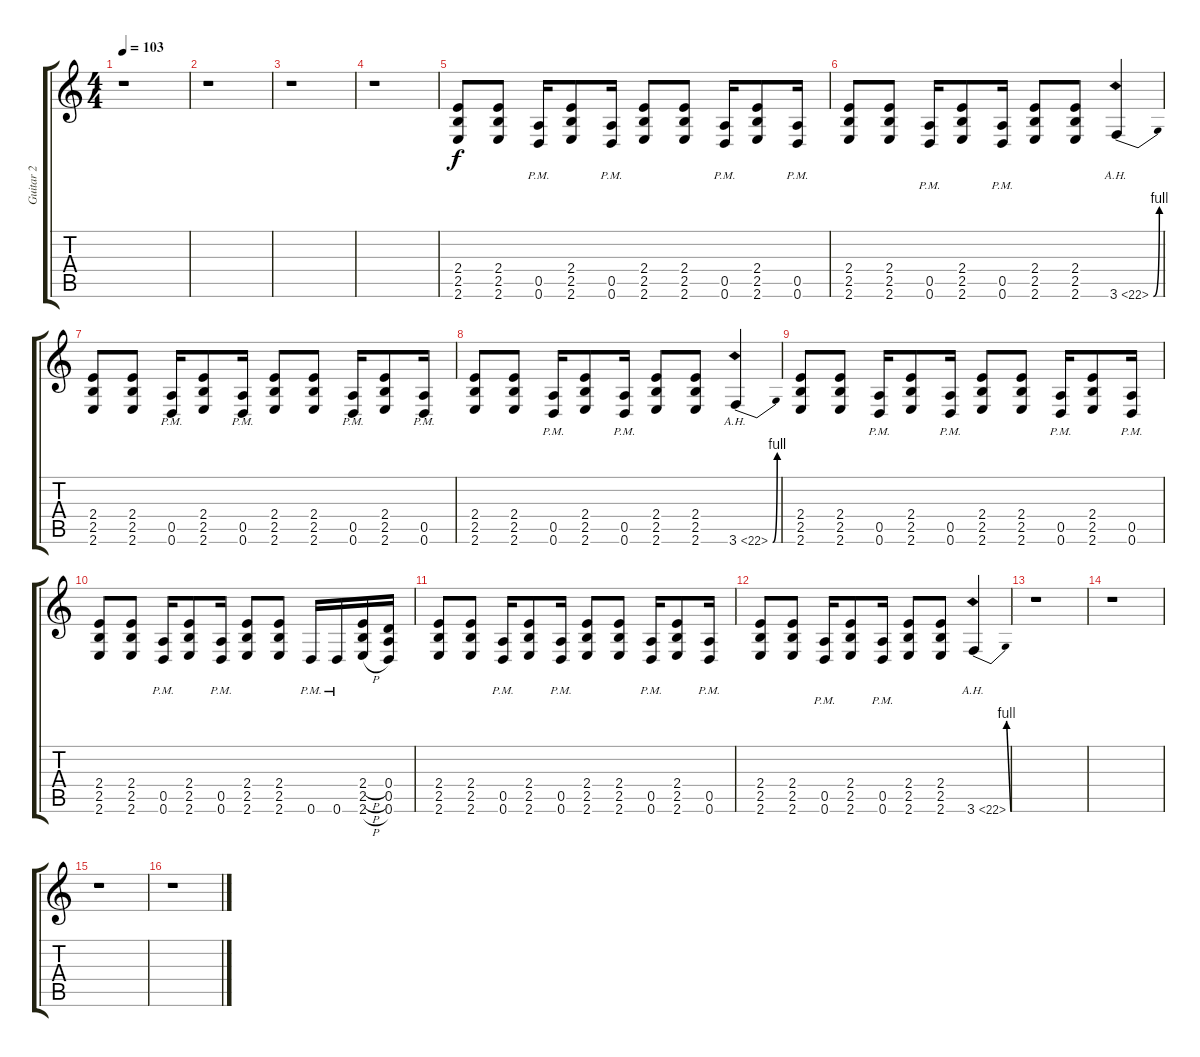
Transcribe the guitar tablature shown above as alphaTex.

\track ("Guitar 2" "Guitar 2") {instrument distortionguitar}
\staff {score tabs}
\tuning (E4 B3 G3 D3 A2 D2) {hide}
\ts (4 4)
\tempo 103
\clef g2
\ks c
r.1{dy f} |
r.1 |
r.1 |
r.1 |
(2.4 2.5 2.6).8 (2.4 2.5 2.6).8 (0.5{pm} 0.6).16 (2.4 2.5 2.6).8 (0.5{pm} 0.6).16 (2.4 2.5 2.6).8 (2.4 2.5 2.6).8 (0.5{pm} 0.6).16 (2.4 2.5 2.6).8 (0.5{pm} 0.6).16 |
(2.4 2.5 2.6).8 (2.4 2.5 2.6).8 (0.5{pm} 0.6).16 (2.4 2.5 2.6).8 (0.5{pm} 0.6).16 (2.4 2.5 2.6).8 (2.4 2.5 2.6).8 3.6{be (bend 0 0 60 4) ah 19}.4 |
(2.4 2.5 2.6).8 (2.4 2.5 2.6).8 (0.5{pm} 0.6).16 (2.4 2.5 2.6).8 (0.5{pm} 0.6).16 (2.4 2.5 2.6).8 (2.4 2.5 2.6).8 (0.5{pm} 0.6).16 (2.4 2.5 2.6).8 (0.5{pm} 0.6).16 |
(2.4 2.5 2.6).8 (2.4 2.5 2.6).8 (0.5{pm} 0.6).16 (2.4 2.5 2.6).8 (0.5{pm} 0.6).16 (2.4 2.5 2.6).8 (2.4 2.5 2.6).8 3.6{be (bend 0 0 60 4) ah 19}.4 |
(2.4 2.5 2.6).8 (2.4 2.5 2.6).8 (0.5{pm} 0.6).16 (2.4 2.5 2.6).8 (0.5{pm} 0.6).16 (2.4 2.5 2.6).8 (2.4 2.5 2.6).8 (0.5{pm} 0.6).16 (2.4 2.5 2.6).8 (0.5{pm} 0.6).16 |
(2.4 2.5 2.6).8 (2.4 2.5 2.6).8 (0.5{pm} 0.6).16 (2.4 2.5 2.6).8 (0.5{pm} 0.6).16 (2.4 2.5 2.6).8 (2.4 2.5 2.6).8 0.6{pm}.16 0.6{pm}.16 (2.4{h} 2.5{h} 2.6{h}).16 (0.4 0.5 0.6).16 |
(2.4 2.5 2.6).8 (2.4 2.5 2.6).8 (0.5 0.6{pm}).16 (2.4 2.5 2.6).8 (0.5 0.6{pm}).16 (2.4 2.5 2.6).8 (2.4 2.5 2.6).8 (0.5 0.6{pm}).16 (2.4 2.5 2.6).8 (0.5 0.6{pm}).16 |
(2.4 2.5 2.6).8 (2.4 2.5 2.6).8 (0.5 0.6{pm}).16 (2.4 2.5 2.6).8 (0.5 0.6{pm}).16 (2.4 2.5 2.6).8 (2.4 2.5 2.6).8 3.6{be (bend 0 0 60 4) ah 19}.4 |
r.1 |
r.1 |
r.1 |
r.1
